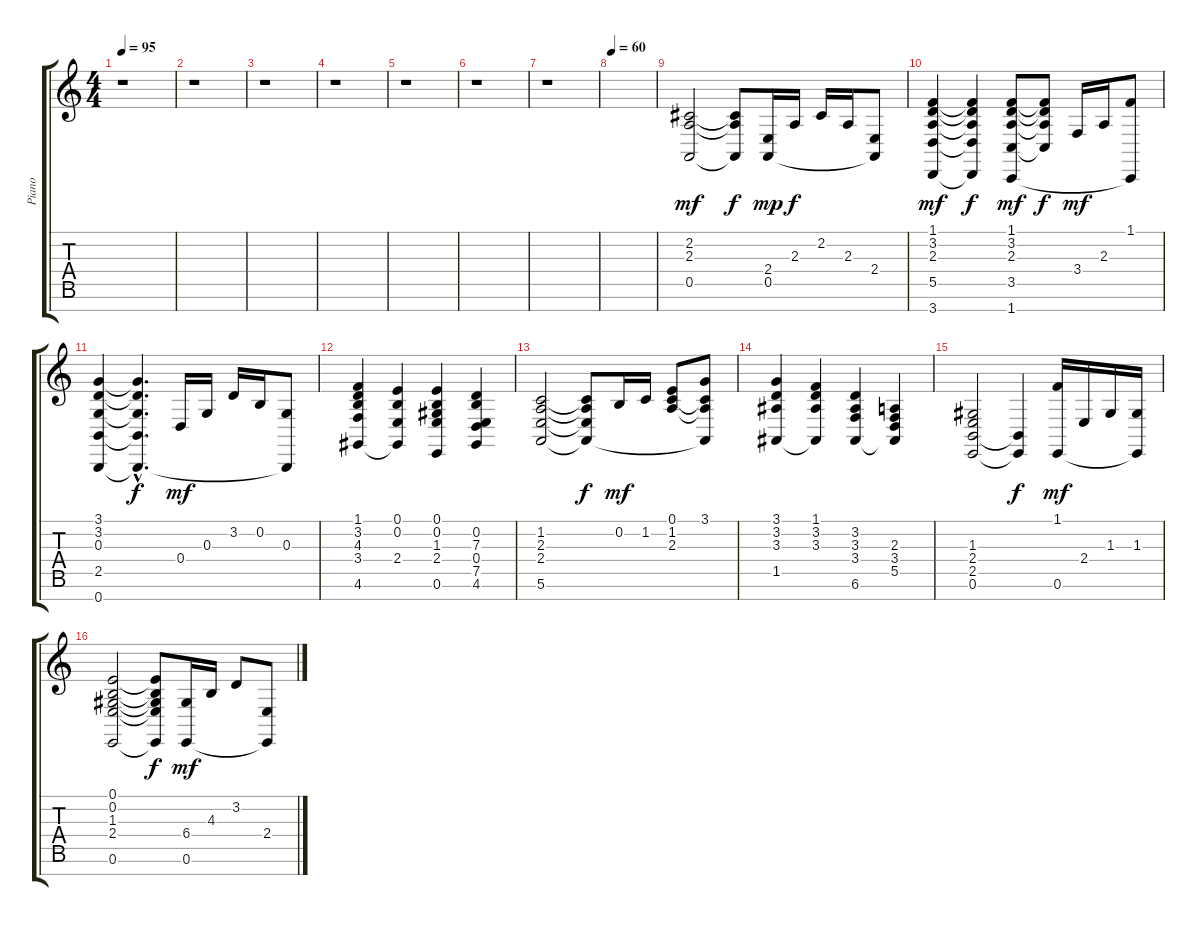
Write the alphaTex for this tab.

\track ("Piano" "Piano") {instrument honkytonkpiano}
\staff {score tabs}
\tuning (E4 B3 G3 D3 A2 E2 B1) {hide}
\ts (4 4)
\tempo 95
\clef g2
\ks c
r.1{dy mf} |
r.1 |
r.1 |
r.1 |
r.1 |
r.1 |
r.1 |
\tempo 60
|
(2.2 2.3 0.5).2 (2.2{t} 2.3{t} 0.5{t}).8{dy f} (2.4 0.5).16{dy mp} 2.3.16{dy f} 2.2.16 2.3.16 (2.4 0.5{t}).8 |
(1.1 3.2 2.3 5.5 3.7).4{dy mf} (1.1{t} 3.2{t} 2.3{t} 5.5{t} 3.7{t}).4{dy f} (1.1 3.2 2.3 3.5 1.7).8{dy mf} (1.1{t} 3.2{t} 2.3{t} 3.5{t}).8{dy f} 3.4.16{dy mf} 2.3.16 (1.1 1.7{t}).8 |
(3.1 3.2 0.3 2.5 0.7).4 (3.1{hac t} 3.2{hac t} 0.3{hac t} 2.5{hac t} 0.7{hac t}).4{d dy f} 0.4.16{dy mf} 0.3.16 3.2.16 0.2.16 (0.3 0.7{t}).8 |
(1.1 3.2 4.3 3.4 4.6).4 (0.1 0.2 2.4 4.6{t}).4 (0.1 0.2 1.3 2.4 0.6).4 (0.2 7.3 0.4 7.5 4.6).4 |
(1.2 2.3 2.4 5.6).2 (1.2{t} 2.3{t} 2.4{t} 5.6{t}).8{dy f} 0.2.16{dy mf} 1.2.16 (0.1 1.2 2.3).8 (3.1 1.2{t} 2.3{t} 5.6{t}).8 |
(3.1 3.2 3.3 1.5).4 (1.1 3.2 3.3 1.5{t}).4 (3.2 3.3 3.4 6.6).4 (2.3 3.4 5.5 6.6{t}).4 |
(1.3 2.4 2.5 0.6).2 (2.5{t} 0.6{t}).4{dy f} (1.1 0.6).16{dy mf} 2.4.16 1.3.16 (1.3 0.6{t}).16 |
(0.1 0.2 1.3 2.4 0.6).2 (0.1{t} 0.2{t} 1.3{t} 2.4{t} 0.6{t}).8{dy f} (6.4 0.6).16{dy mf} 4.3.16 3.2.8 (2.4 0.6{t}).8
